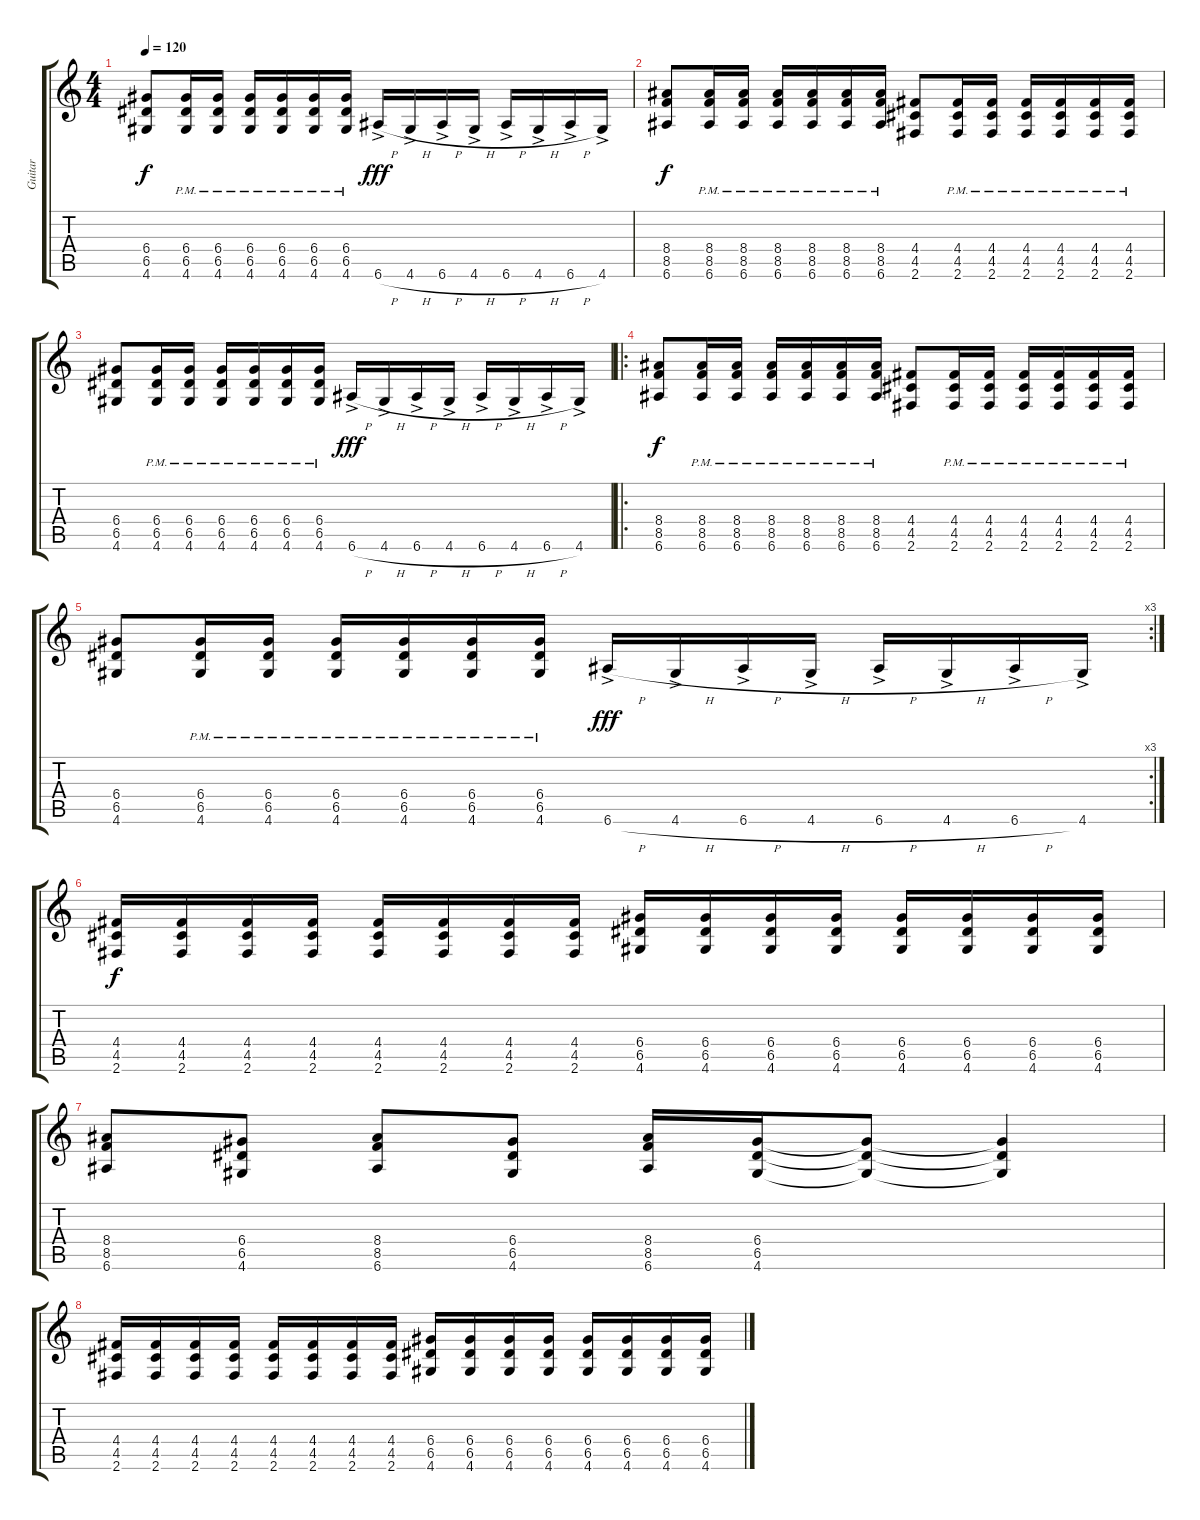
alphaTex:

\track ("Guitar" "Guitar") {instrument distortionguitar}
\staff {score tabs}
\tuning (E4 B3 G3 D3 A2 E2) {hide}
\ts (4 4)
\tempo 120
\clef g2
\ks c
(6.4 6.5 4.6).8{dy f} (6.4{pm} 6.5{pm} 4.6{pm}).16 (6.4{pm} 6.5{pm} 4.6{pm}).16 (6.4{pm} 6.5{pm} 4.6{pm}).16 (6.4{pm} 6.5{pm} 4.6{pm}).16 (6.4{pm} 6.5{pm} 4.6{pm}).16 (6.4{pm} 6.5{pm} 4.6{pm}).16 6.6{h ac}.16{dy fff} 4.6{h ac}.16 6.6{h ac}.16 4.6{h ac}.16 6.6{h ac}.16 4.6{h ac}.16 6.6{h ac}.16 4.6{ac}.16 |
(8.4 8.5 6.6).8{dy f} (8.4{pm} 8.5{pm} 6.6{pm}).16 (8.4{pm} 8.5{pm} 6.6{pm}).16 (8.4{pm} 8.5{pm} 6.6{pm}).16 (8.4{pm} 8.5{pm} 6.6{pm}).16 (8.4{pm} 8.5{pm} 6.6{pm}).16 (8.4{pm} 8.5{pm} 6.6{pm}).16 (4.4 4.5 2.6).8 (4.4{pm} 4.5{pm} 2.6{pm}).16 (4.4{pm} 4.5{pm} 2.6{pm}).16 (4.4{pm} 4.5 2.6{pm}).16 (4.4{pm} 4.5{pm} 2.6{pm}).16 (4.4{pm} 4.5{pm} 2.6{pm}).16 (4.4{pm} 4.5{pm} 2.6{pm}).16 |
(6.4 6.5 4.6).8 (6.4{pm} 6.5{pm} 4.6{pm}).16 (6.4{pm} 6.5{pm} 4.6{pm}).16 (6.4{pm} 6.5{pm} 4.6{pm}).16 (6.4{pm} 6.5{pm} 4.6{pm}).16 (6.4{pm} 6.5{pm} 4.6{pm}).16 (6.4{pm} 6.5{pm} 4.6{pm}).16 6.6{h ac}.16{dy fff} 4.6{h ac}.16 6.6{h ac}.16 4.6{h ac}.16 6.6{h ac}.16 4.6{h ac}.16 6.6{h ac}.16 4.6{ac}.16 |
\ro
(8.4 8.5 6.6).8{dy f} (8.4{pm} 8.5{pm} 6.6{pm}).16 (8.4{pm} 8.5{pm} 6.6{pm}).16 (8.4{pm} 8.5{pm} 6.6{pm}).16 (8.4{pm} 8.5{pm} 6.6{pm}).16 (8.4{pm} 8.5{pm} 6.6{pm}).16 (8.4{pm} 8.5{pm} 6.6{pm}).16 (4.4 4.5 2.6).8 (4.4{pm} 4.5{pm} 2.6{pm}).16 (4.4{pm} 4.5{pm} 2.6{pm}).16 (4.4{pm} 4.5 2.6{pm}).16 (4.4{pm} 4.5{pm} 2.6{pm}).16 (4.4{pm} 4.5{pm} 2.6{pm}).16 (4.4{pm} 4.5{pm} 2.6{pm}).16 |
\rc 3
(6.4 6.5 4.6).8 (6.4{pm} 6.5{pm} 4.6{pm}).16 (6.4{pm} 6.5{pm} 4.6{pm}).16 (6.4{pm} 6.5{pm} 4.6{pm}).16 (6.4{pm} 6.5{pm} 4.6{pm}).16 (6.4{pm} 6.5{pm} 4.6{pm}).16 (6.4{pm} 6.5{pm} 4.6{pm}).16 6.6{h ac}.16{dy fff} 4.6{h ac}.16 6.6{h ac}.16 4.6{h ac}.16 6.6{h ac}.16 4.6{h ac}.16 6.6{h ac}.16 4.6{ac}.16 |
(4.4 4.5 2.6).16{dy f} (4.4 4.5 2.6).16 (4.4 4.5 2.6).16 (4.4 4.5 2.6).16 (4.4 4.5 2.6).16 (4.4 4.5 2.6).16 (4.4 4.5 2.6).16 (4.4 4.5 2.6).16 (6.4 6.5 4.6).16 (6.4 6.5 4.6).16 (6.4 6.5 4.6).16 (6.4 6.5 4.6).16 (6.4 6.5 4.6).16 (6.4 6.5 4.6).16 (6.4 6.5 4.6).16 (6.4 6.5 4.6).16 |
(8.4 8.5 6.6).8 (6.4 6.5 4.6).8 (8.4 8.5 6.6).8 (6.4 6.5 4.6).8 (8.4 8.5 6.6).16 (6.4 6.5 4.6).16 (6.4{t} 6.5{t} 4.6{t}).8 (6.4{t} 6.5{t} 4.6{t}).4 |
(4.4 4.5 2.6).16 (4.4 4.5 2.6).16 (4.4 4.5 2.6).16 (4.4 4.5 2.6).16 (4.4 4.5 2.6).16 (4.4 4.5 2.6).16 (4.4 4.5 2.6).16 (4.4 4.5 2.6).16 (6.4 6.5 4.6).16 (6.4 6.5 4.6).16 (6.4 6.5 4.6).16 (6.4 6.5 4.6).16 (6.4 6.5 4.6).16 (6.4 6.5 4.6).16 (6.4 6.5 4.6).16 (6.4 6.5 4.6).16
